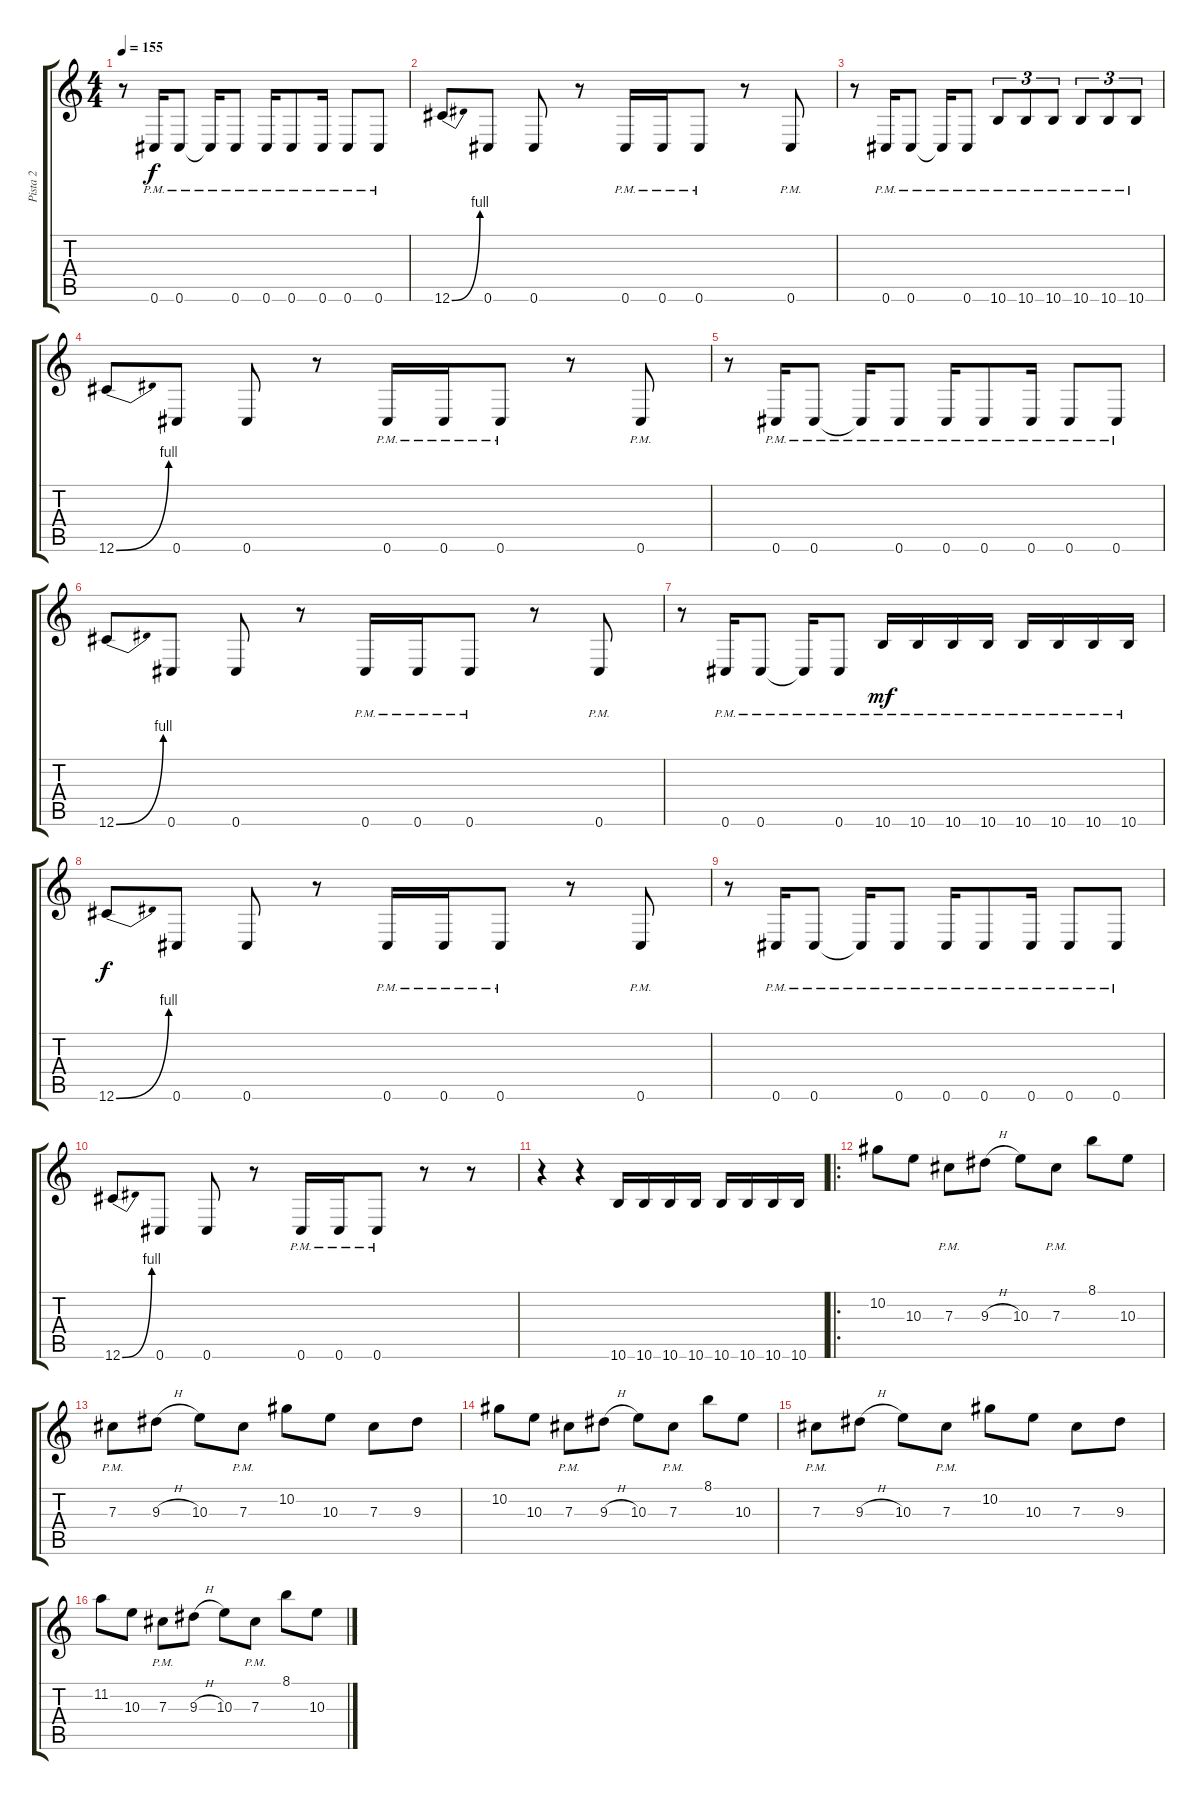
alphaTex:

\track ("Pista 2" "Pista 2") {instrument overdrivenguitar}
\staff {score tabs}
\tuning (Eb4 Bb3 Gb3 Db3 Ab2 Db2) {hide}
\ts (4 4)
\tempo 155
\clef g2
\ks c
r.8{dy f} 0.6{pm}.16 0.6{pm}.8 0.6{pm t}.16 0.6{pm}.8 0.6{pm}.16 0.6{pm}.8 0.6{pm}.16 0.6{pm}.8 0.6{pm}.8 |
12.6{be (bend 0 0 60 4)}.8 0.6.8 0.6.8 r.8 0.6{pm}.16 0.6{pm}.16 0.6{pm}.8 r.8 0.6{pm}.8 |
r.8 0.6{pm}.16 0.6{pm}.8 0.6{pm t}.16 0.6{pm}.8 10.6{pm}.8{tu (3 2)} 10.6{pm}.8{tu (3 2)} 10.6{pm}.8{tu (3 2)} 10.6{pm}.8{tu (3 2)} 10.6{pm}.8{tu (3 2)} 10.6{pm}.8{tu (3 2)} |
12.6{be (bend 0 0 60 4)}.8 0.6.8 0.6.8 r.8 0.6{pm}.16 0.6{pm}.16 0.6{pm}.8 r.8 0.6{pm}.8 |
r.8 0.6{pm}.16 0.6{pm}.8 0.6{pm t}.16 0.6{pm}.8 0.6{pm}.16 0.6{pm}.8 0.6{pm}.16 0.6{pm}.8 0.6{pm}.8 |
12.6{be (bend 0 0 60 4)}.8 0.6.8 0.6.8 r.8 0.6{pm}.16 0.6{pm}.16 0.6{pm}.8 r.8 0.6{pm}.8 |
r.8 0.6{pm}.16 0.6{pm}.8 0.6{pm t}.16 0.6{pm}.8 10.6{pm}.16{dy mf} 10.6{pm}.16 10.6{pm}.16 10.6{pm}.16 10.6{pm}.16 10.6{pm}.16 10.6{pm}.16 10.6{pm}.16 |
12.6{be (bend 0 0 60 4)}.8{dy f} 0.6.8 0.6.8 r.8 0.6{pm}.16 0.6{pm}.16 0.6{pm}.8 r.8 0.6{pm}.8 |
r.8 0.6{pm}.16 0.6{pm}.8 0.6{pm t}.16 0.6{pm}.8 0.6{pm}.16 0.6{pm}.8 0.6{pm}.16 0.6{pm}.8 0.6{pm}.8 |
12.6{be (bend 0 0 60 4)}.8 0.6.8 0.6.8 r.8 0.6{pm}.16 0.6{pm}.16 0.6{pm}.8 r.8 r.8 |
r.4 r.4 10.6.16 10.6.16 10.6.16 10.6.16 10.6.16 10.6.16 10.6.16 10.6.16 |
\ro
10.2.8 10.3.8 7.3{pm}.8 9.3{h}.8 10.3.8 7.3{pm}.8 8.1.8 10.3.8 |
7.3{pm}.8 9.3{h}.8 10.3.8 7.3{pm}.8 10.2.8 10.3.8 7.3.8 9.3.8 |
10.2.8 10.3.8 7.3{pm}.8 9.3{h}.8 10.3.8 7.3{pm}.8 8.1.8 10.3.8 |
7.3{pm}.8 9.3{h}.8 10.3.8 7.3{pm}.8 10.2.8 10.3.8 7.3.8 9.3.8 |
11.2.8 10.3.8 7.3{pm}.8 9.3{h}.8 10.3.8 7.3{pm}.8 8.1.8 10.3.8
